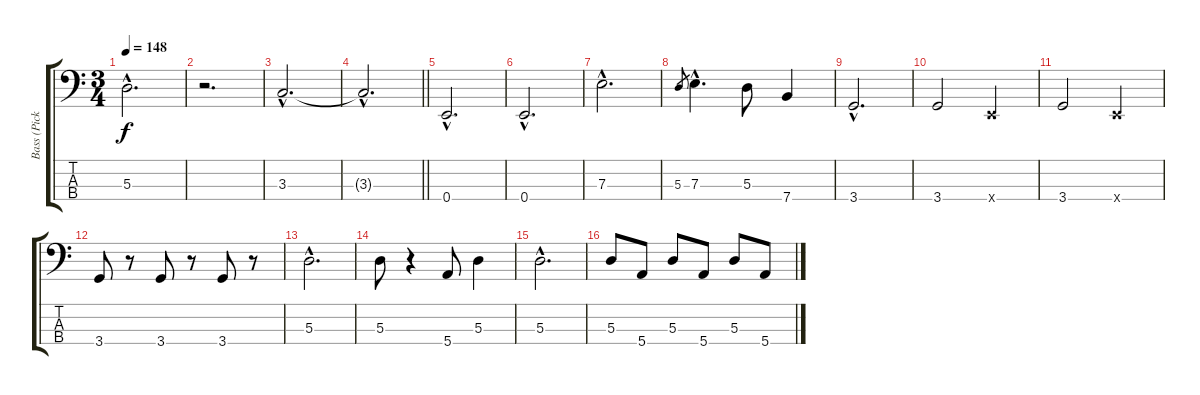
\track ("Bass (Pick)" "Bass (Pick") {instrument electricbasspick}
\staff {score tabs}
\tuning (G2 D2 A1 E1) {hide}
\ts (3 4)
\tempo 148
\clef f4
\ks c
5.3{hac}.2{d dy f} |
r.2{d} |
3.3{hac}.2{d} |
\barLineRight lightlight
3.3{hac t}.2{d} |
0.4{hac}.2{d} |
0.4{hac}.2{d} |
7.3{hac}.2{d} |
5.3.8{gr} 7.3{hac}.4{d} 5.3.8 7.4.4 |
3.4{hac}.2{d} |
3.4.2 0.4{x}.4 |
3.4.2 0.4{x}.4 |
3.4.8 r.8 3.4.8 r.8 3.4.8 r.8 |
5.3{hac}.2{d} |
5.3.8 r.4 5.4.8 5.3.4 |
5.3{hac}.2{d} |
5.3.8 5.4.8 5.3.8 5.4.8 5.3.8 5.4.8
